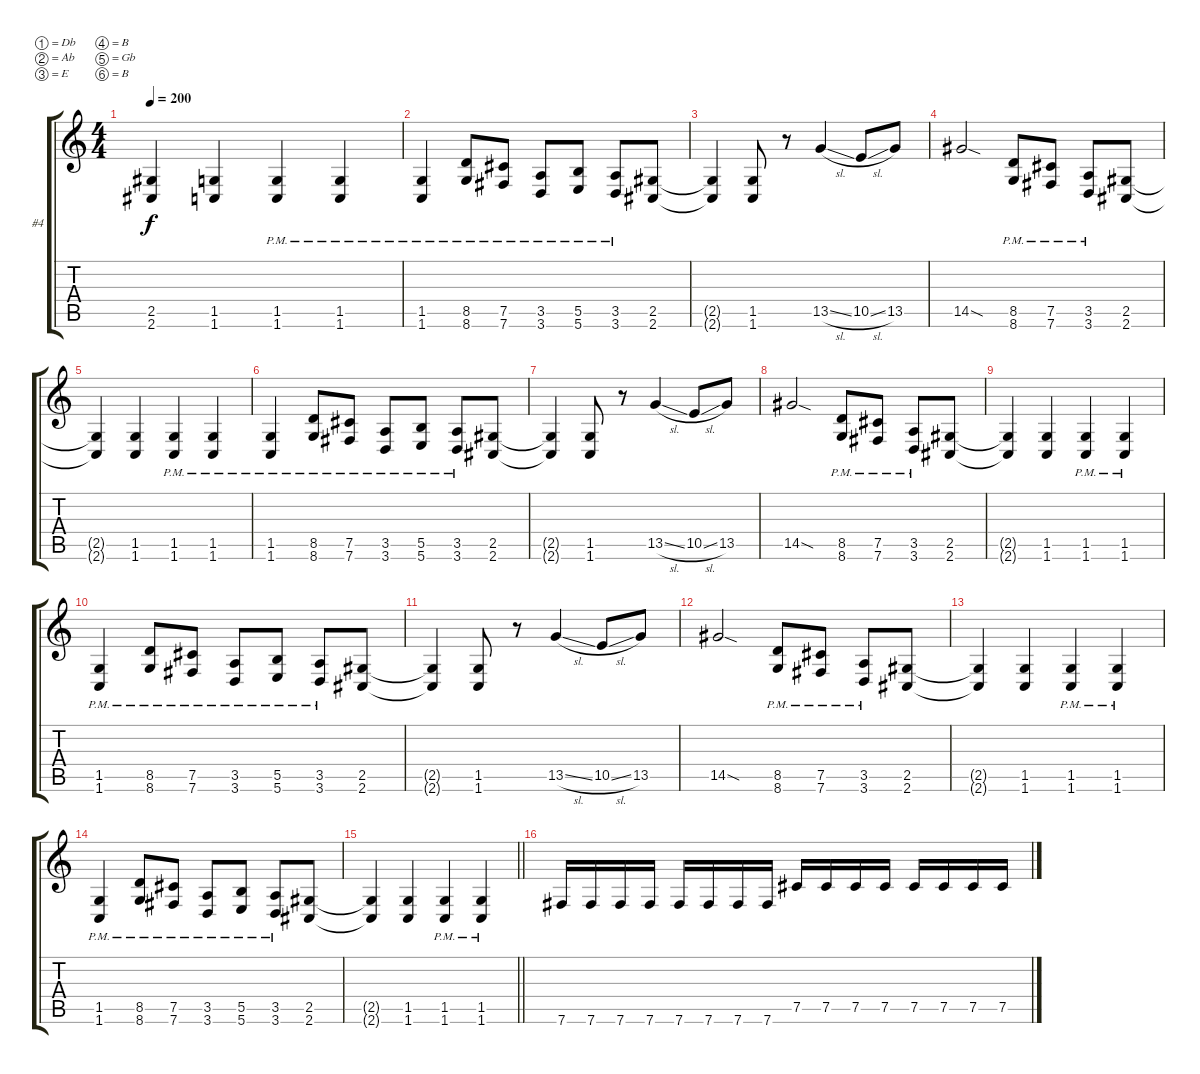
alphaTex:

\bracketExtendMode groupsimilarinstruments
\firstSystemTrackNameOrientation horizontal
\otherSystemsTrackNameOrientation horizontal
\track ("Jim Root" "#4") {instrument distortionguitar}
\staff {score tabs}
\tuning (Db4 Ab3 E3 B2 Gb2 B1)
\ts (4 4)
\tempo 200
\clef g2
\ks c
(2.5{t} 2.6{t}).4{dy f} (1.5 1.6).4 (1.5{pm} 1.6{pm}).4 (1.5{pm} 1.6{pm}).4 |
(1.5{pm} 1.6{pm}).4 (8.5{pm} 8.6{pm}).8 (7.5{pm} 7.6{pm}).8 (3.5{pm} 3.6{pm}).8 (5.5{pm} 5.6{pm}).8 (3.5{pm} 3.6{pm}).8 (2.5 2.6).8 |
(2.5{t} 2.6{t}).4 (1.5 1.6).8 r.8 13.5{sl}.4 10.5{sl}.8 13.5.8 |
14.5{sod}.2 (8.5{pm} 8.6{pm}).8 (7.5{pm} 7.6{pm}).8 (3.5{pm} 3.6{pm}).8 (2.5 2.6).8 |
(2.5{t} 2.6{t}).4 (1.5 1.6).4 (1.5{pm} 1.6{pm}).4 (1.5{pm} 1.6{pm}).4 |
(1.5{pm} 1.6{pm}).4 (8.5{pm} 8.6{pm}).8 (7.5{pm} 7.6{pm}).8 (3.5{pm} 3.6{pm}).8 (5.5{pm} 5.6{pm}).8 (3.5{pm} 3.6{pm}).8 (2.5 2.6).8 |
(2.5{t} 2.6{t}).4 (1.5 1.6).8 r.8 13.5{sl}.4 10.5{sl}.8 13.5.8 |
14.5{sod}.2 (8.5{pm} 8.6{pm}).8 (7.5{pm} 7.6{pm}).8 (3.5{pm} 3.6{pm}).8 (2.5 2.6).8 |
(2.5{t} 2.6{t}).4 (1.5 1.6).4 (1.5{pm} 1.6{pm}).4 (1.5{pm} 1.6{pm}).4 |
(1.5{pm} 1.6{pm}).4 (8.5{pm} 8.6{pm}).8 (7.5{pm} 7.6{pm}).8 (3.5{pm} 3.6{pm}).8 (5.5{pm} 5.6{pm}).8 (3.5{pm} 3.6{pm}).8 (2.5 2.6).8 |
(2.5{t} 2.6{t}).4 (1.5 1.6).8 r.8 13.5{sl}.4 10.5{sl}.8 13.5.8 |
14.5{sod}.2 (8.5{pm} 8.6{pm}).8 (7.5{pm} 7.6{pm}).8 (3.5{pm} 3.6{pm}).8 (2.5 2.6).8 |
(2.5{t} 2.6{t}).4 (1.5 1.6).4 (1.5{pm} 1.6{pm}).4 (1.5{pm} 1.6{pm}).4 |
(1.5{pm} 1.6{pm}).4 (8.5{pm} 8.6{pm}).8 (7.5{pm} 7.6{pm}).8 (3.5{pm} 3.6{pm}).8 (5.5{pm} 5.6{pm}).8 (3.5{pm} 3.6{pm}).8 (2.5 2.6).8 |
\barLineRight lightlight
(2.5{t} 2.6{t}).4 (1.5 1.6).4 (1.5{pm} 1.6{pm}).4 (1.5{pm} 1.6{pm}).4 |
7.6.16 7.6.16 7.6.16 7.6.16 7.6.16 7.6.16 7.6.16 7.6.16 7.5.16 7.5.16 7.5.16 7.5.16 7.5.16 7.5.16 7.5.16 7.5.16
